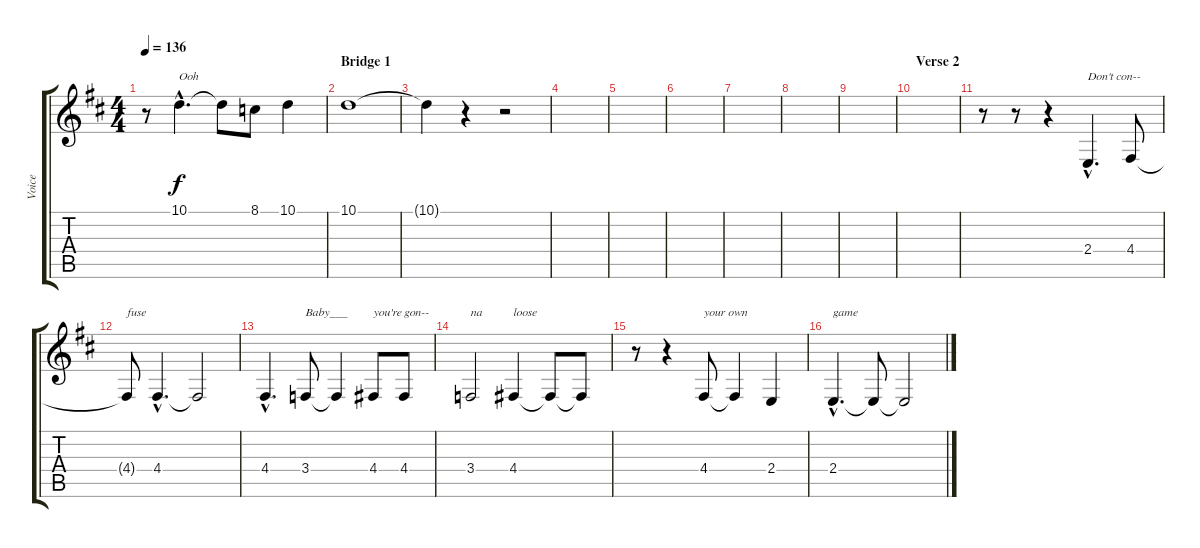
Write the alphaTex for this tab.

\track ("Voice" "Voice") {instrument frenchhorn}
\staff {score tabs}
\tuning (E4 B3 G3 D3 A2 E2) {hide}
\ts (4 4)
\tempo 136
\clef g2
\ks d
r.8{dy f} 10.1{hac}.4{d txt "Ooh"} 10.1{t}.8 8.1.8 10.1.4 |
\section ("" "Bridge 1")
10.1.1 |
10.1{t}.4 r.4 r.2 |
|
|
|
|
|
|
\section ("" "Verse 2")
|
r.8 r.8 r.4 2.4{hac}.4{d txt "Don't con--"} 4.4.8 |
4.4{t}.8{txt "fuse"} 4.4{hac}.4{d} 4.4{t}.2 |
4.4{hac}.4{d} 3.4.8{txt "Baby___"} 3.4{t}.4 4.4.8{txt "you're gon--"} 4.4.8 |
3.4.2{txt "na"} 4.4.4{txt "loose"} 4.4{t}.8 4.4{t}.8 |
r.8 r.4 4.4.8{txt "your own"} 4.4{t}.4 2.4.4 |
2.4{hac}.4{d txt "game"} 2.4{t}.8 2.4{t}.2
